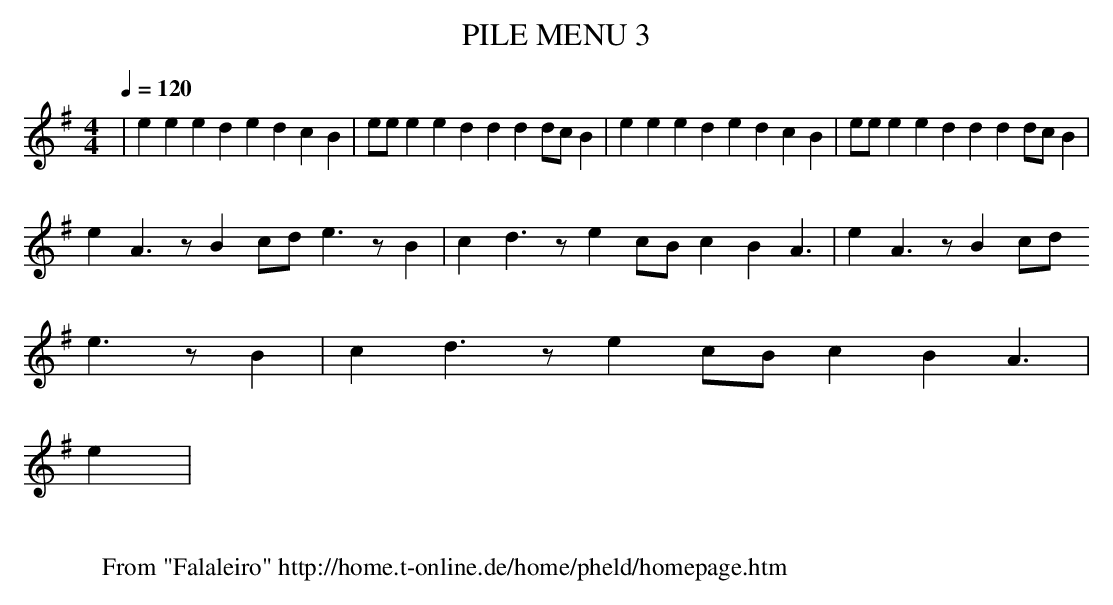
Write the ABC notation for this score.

X:1
T:PILE MENU 3
M:4/4
L:1/4
Q:1/4=120
K:G
|eeed edcB|e/2e/2eed ddd/2c/2B|eeed edcB|e/2e/2eed ddd/2c/2B|
eA3/2 z/2 B c/2d/2e3/2 z/2 B|cd3/2 z/2 e c/2B/2cBA3/2|eA3/2 z/2 B c/2d/2
e3/2 z/2 B|cd3/2 z/2 e c/2B/2cBA3/2|
e|
W:
W: From "Falaleiro" http://home.t-online.de/home/pheld/homepage.htm
